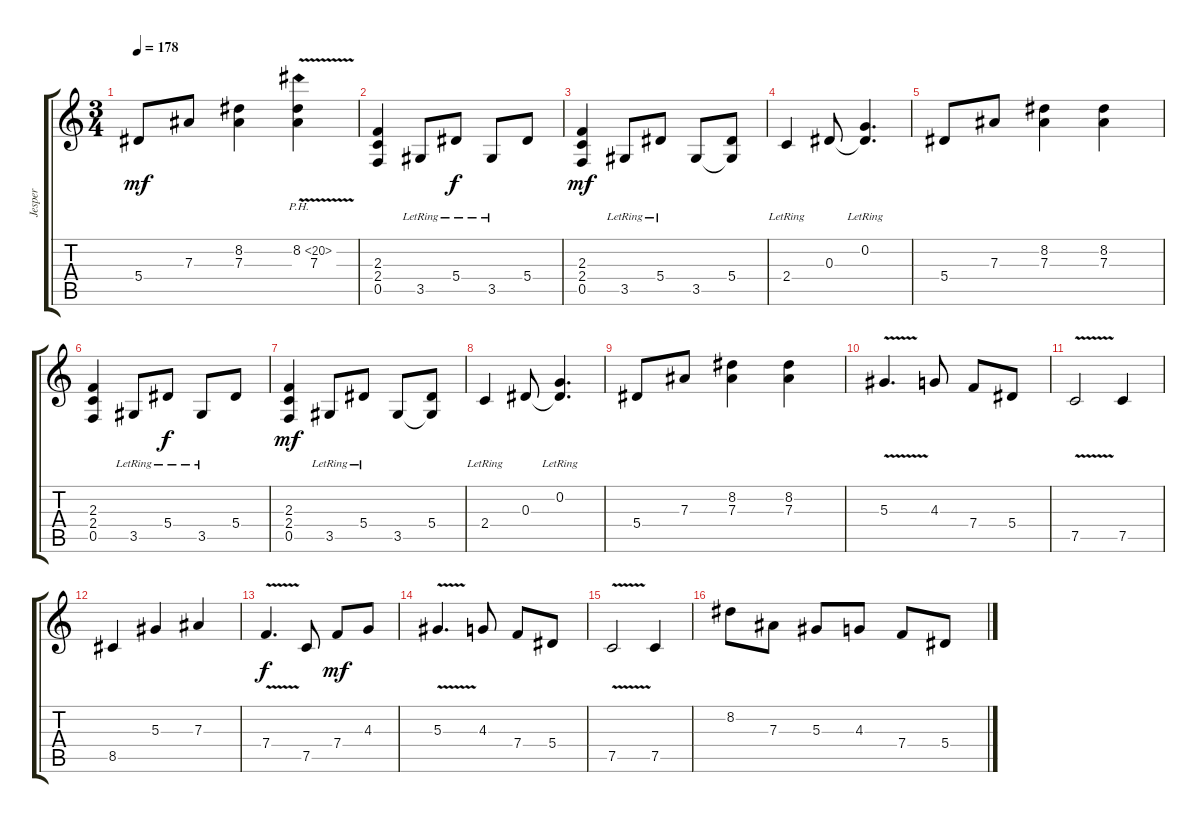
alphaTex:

\track ("Jesper" "Jesper") {instrument distortionguitar}
\staff {score tabs}
\tuning (C4 G3 Eb3 Bb2 F2 C2) {hide}
\ts (3 4)
\tempo 178
\clef g2
\ks c
5.4.8{dy mf} 7.3.8 (8.2 7.3).4 (8.2{ph 12 v} 7.3).4 |
(2.3 2.4 0.5).4 3.5{lr}.8 5.4{lr}.8{dy f} 3.5{lr}.8 5.4.8 |
(2.3 2.4 0.5).4{dy mf} 3.5{lr}.8 5.4{lr}.8 3.5.8 (5.4 3.5{t}).8 |
2.4{lr}.4 0.3.8 (0.2{lr} 0.3{t}).4{d} |
5.4.8 7.3.8 (8.2 7.3).4 (8.2 7.3).4 |
(2.3 2.4 0.5).4 3.5{lr}.8 5.4{lr}.8{dy f} 3.5{lr}.8 5.4.8 |
(2.3 2.4 0.5).4{dy mf} 3.5{lr}.8 5.4{lr}.8 3.5.8 (5.4 3.5{t}).8 |
2.4{lr}.4 0.3.8 (0.2{lr} 0.3{t}).4{d} |
5.4.8 7.3.8 (8.2 7.3).4 (8.2 7.3).4 |
5.3{v}.4{d} 4.3.8 7.4.8 5.4.8 |
7.5{v}.2 7.5.4 |
8.5.4 5.3.4 7.3.4 |
7.4{v}.4{d dy f} 7.5.8 7.4.8{dy mf} 4.3.8 |
5.3{v}.4{d} 4.3.8 7.4.8 5.4.8 |
7.5{v}.2 7.5.4 |
8.2.8 7.3.8 5.3.8 4.3.8 7.4.8 5.4.8
